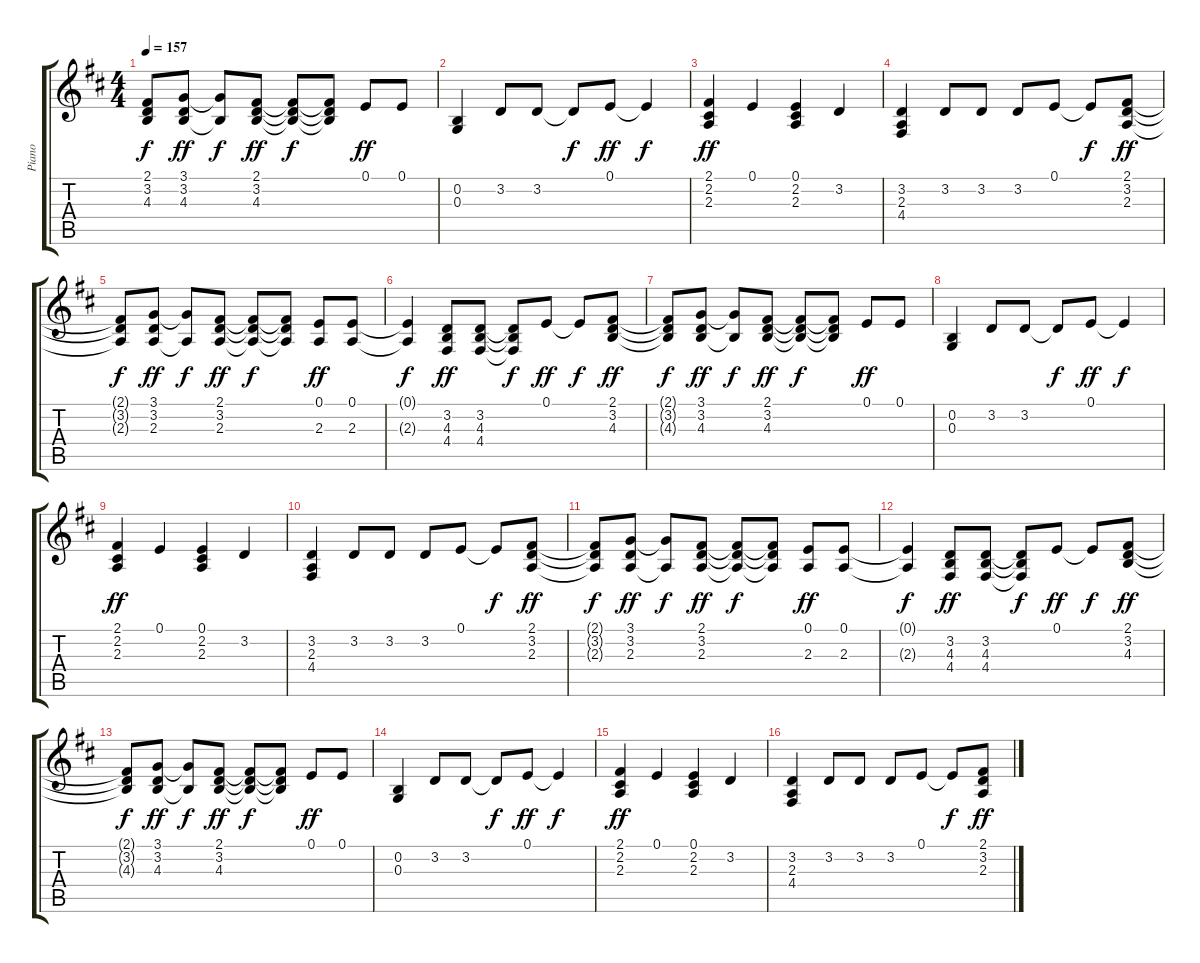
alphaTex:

\track ("Piano" "Piano") {instrument brightacousticpiano}
\staff {score tabs}
\tuning (E4 B3 G3 D3 A2 E2) {hide}
\ts (4 4)
\tempo 157
\clef g2
\ks d
(2.1{t} 3.2{t} 4.3{t}).8{dy f} (3.1 3.2 4.3).8{dy ff} (3.1{t} 4.3{t}).8{dy f} (2.1 3.2 4.3).8{dy ff} (2.1{t} 3.2{t} 4.3{t}).8{dy f} (2.1{t} 3.2{t} 4.3{t}).8 0.1.8{dy ff} 0.1.8 |
(0.2 0.3).4 3.2.8 3.2.8 3.2{t}.8{dy f} 0.1.8{dy ff} 0.1{t}.4{dy f} |
(2.1 2.2 2.3).4{dy ff} 0.1.4 (0.1 2.2 2.3).4 3.2.4 |
(3.2 2.3 4.4).4 3.2.8 3.2.8 3.2.8 0.1.8 0.1{t}.8{dy f} (2.1 3.2 2.3).8{dy ff} |
(2.1{t} 3.2{t} 2.3{t}).8{dy f} (3.1 3.2 2.3).8{dy ff} (3.1{t} 2.3{t}).8{dy f} (2.1 3.2 2.3).8{dy ff} (2.1{t} 3.2{t} 2.3{t}).8{dy f} (2.1{t} 3.2{t} 2.3{t}).8 (0.1 2.3).8{dy ff} (0.1 2.3).8 |
(0.1{t} 2.3{t}).4{dy f} (3.2 4.3 4.4).8{dy ff} (3.2 4.3 4.4).8 (3.2{t} 4.3{t} 4.4{t}).8{dy f} 0.1.8{dy ff} 0.1{t}.8{dy f} (2.1 3.2 4.3).8{dy ff} |
(2.1{t} 3.2{t} 4.3{t}).8{dy f} (3.1 3.2 4.3).8{dy ff} (3.1{t} 4.3{t}).8{dy f} (2.1 3.2 4.3).8{dy ff} (2.1{t} 3.2{t} 4.3{t}).8{dy f} (2.1{t} 3.2{t} 4.3{t}).8 0.1.8{dy ff} 0.1.8 |
(0.2 0.3).4 3.2.8 3.2.8 3.2{t}.8{dy f} 0.1.8{dy ff} 0.1{t}.4{dy f} |
(2.1 2.2 2.3).4{dy ff} 0.1.4 (0.1 2.2 2.3).4 3.2.4 |
(3.2 2.3 4.4).4 3.2.8 3.2.8 3.2.8 0.1.8 0.1{t}.8{dy f} (2.1 3.2 2.3).8{dy ff} |
(2.1{t} 3.2{t} 2.3{t}).8{dy f} (3.1 3.2 2.3).8{dy ff} (3.1{t} 2.3{t}).8{dy f} (2.1 3.2 2.3).8{dy ff} (2.1{t} 3.2{t} 2.3{t}).8{dy f} (2.1{t} 3.2{t} 2.3{t}).8 (0.1 2.3).8{dy ff} (0.1 2.3).8 |
(0.1{t} 2.3{t}).4{dy f} (3.2 4.3 4.4).8{dy ff} (3.2 4.3 4.4).8 (3.2{t} 4.3{t} 4.4{t}).8{dy f} 0.1.8{dy ff} 0.1{t}.8{dy f} (2.1 3.2 4.3).8{dy ff} |
(2.1{t} 3.2{t} 4.3{t}).8{dy f} (3.1 3.2 4.3).8{dy ff} (3.1{t} 4.3{t}).8{dy f} (2.1 3.2 4.3).8{dy ff} (2.1{t} 3.2{t} 4.3{t}).8{dy f} (2.1{t} 3.2{t} 4.3{t}).8 0.1.8{dy ff} 0.1.8 |
(0.2 0.3).4 3.2.8 3.2.8 3.2{t}.8{dy f} 0.1.8{dy ff} 0.1{t}.4{dy f} |
(2.1 2.2 2.3).4{dy ff} 0.1.4 (0.1 2.2 2.3).4 3.2.4 |
(3.2 2.3 4.4).4 3.2.8 3.2.8 3.2.8 0.1.8 0.1{t}.8{dy f} (2.1 3.2 2.3).8{dy ff}
